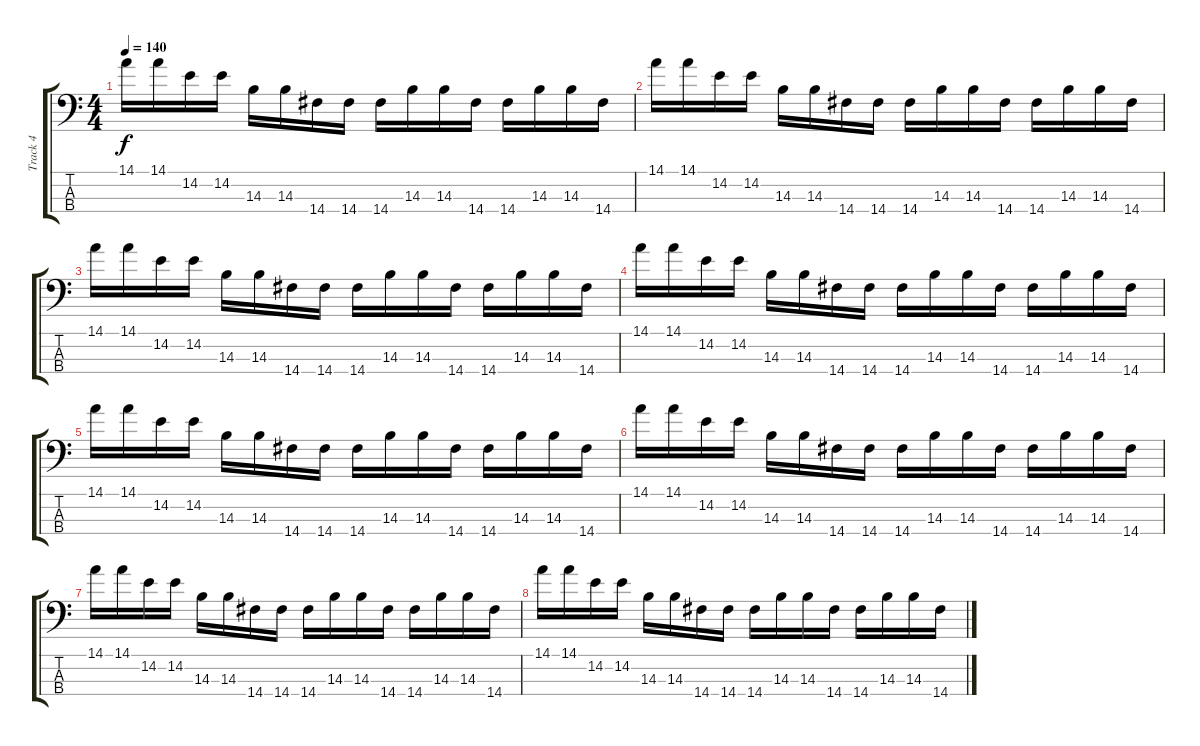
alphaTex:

\track ("Track 4" "Track 4") {instrument acousticbass}
\staff {score tabs}
\tuning (G2 D2 A1 E1) {hide}
\ts (4 4)
\tempo 140
\clef f4
\ks c
14.1.16{dy f} 14.1.16 14.2.16 14.2.16 14.3.16 14.3.16 14.4.16 14.4.16 14.4.16 14.3.16 14.3.16 14.4.16 14.4.16 14.3.16 14.3.16 14.4.16 |
14.1.16 14.1.16 14.2.16 14.2.16 14.3.16 14.3.16 14.4.16 14.4.16 14.4.16 14.3.16 14.3.16 14.4.16 14.4.16 14.3.16 14.3.16 14.4.16 |
14.1.16 14.1.16 14.2.16 14.2.16 14.3.16 14.3.16 14.4.16 14.4.16 14.4.16 14.3.16 14.3.16 14.4.16 14.4.16 14.3.16 14.3.16 14.4.16 |
14.1.16 14.1.16 14.2.16 14.2.16 14.3.16 14.3.16 14.4.16 14.4.16 14.4.16 14.3.16 14.3.16 14.4.16 14.4.16 14.3.16 14.3.16 14.4.16 |
14.1.16 14.1.16 14.2.16 14.2.16 14.3.16 14.3.16 14.4.16 14.4.16 14.4.16 14.3.16 14.3.16 14.4.16 14.4.16 14.3.16 14.3.16 14.4.16 |
14.1.16 14.1.16 14.2.16 14.2.16 14.3.16 14.3.16 14.4.16 14.4.16 14.4.16 14.3.16 14.3.16 14.4.16 14.4.16 14.3.16 14.3.16 14.4.16 |
14.1.16 14.1.16 14.2.16 14.2.16 14.3.16 14.3.16 14.4.16 14.4.16 14.4.16 14.3.16 14.3.16 14.4.16 14.4.16 14.3.16 14.3.16 14.4.16 |
14.1.16 14.1.16 14.2.16 14.2.16 14.3.16 14.3.16 14.4.16 14.4.16 14.4.16 14.3.16 14.3.16 14.4.16 14.4.16 14.3.16 14.3.16 14.4.16
